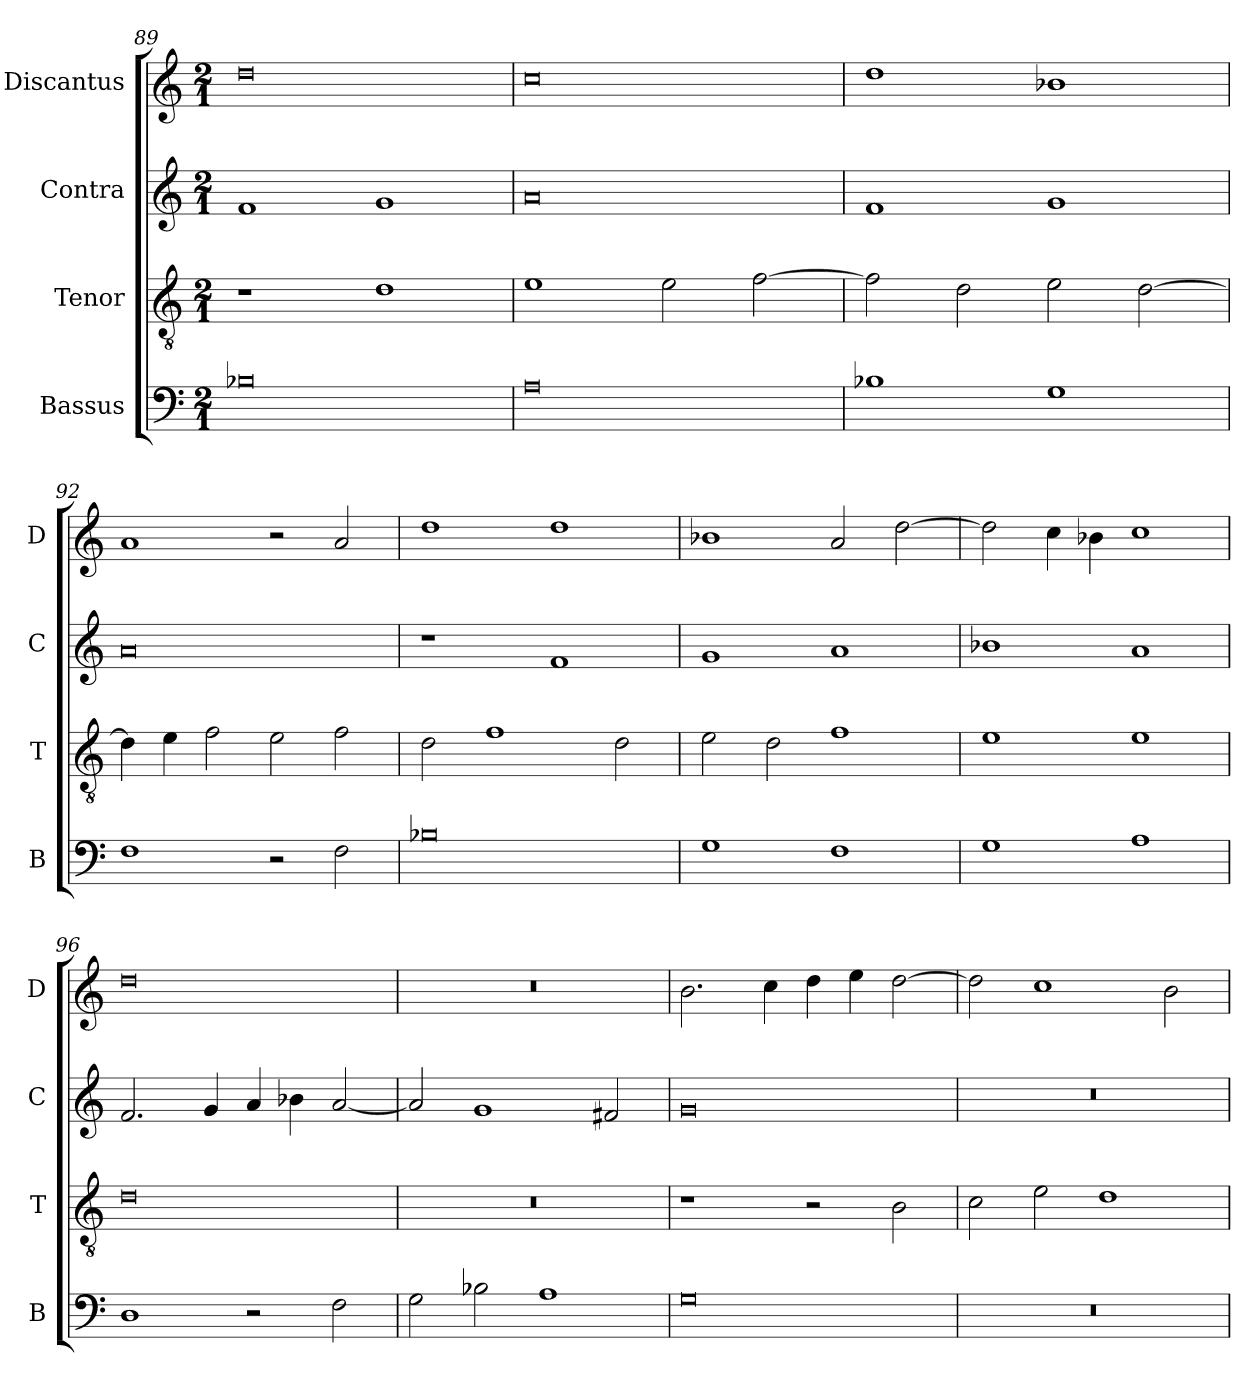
**kern	**kern	**kern	**kern
*part4	*part3	*part2	*part1
*staff4	*staff3	*staff2	*staff1
*I"Bassus	*I"Tenor	*I"Contra	*I"Discantus
*I'B	*I'T	*I'C	*I'D
*clefF4	*clefGv2	*clefG2	*clefG2
*k[]	*k[]	*k[]	*k[]
*M2/1	*M2/1	*M2/1	*M2/1
=89	=89	=89	=89
0B-X	1r	1f	0dd
.	1d	1g	.
=90	=90	=90	=90
0A	1e	0a	0cc
.	2e\	.	.
.	[2f\	.	.
=91	=91	=91	=91
1B-X	2f\]	1f	1dd
.	2d\	.	.
1G	2e\	1g	1b-X
.	[2d\	.	.
=92	=92	=92	=92
1F	4d\]	0a	1a
.	4e\	.	.
.	2f\	.	.
2r	2e\	.	2r
2F\	2f\	.	2a/
=93	=93	=93	=93
0B-X	2d\	1r	1dd
.	1f	.	.
.	.	1f	1dd
.	2d\	.	.
=94	=94	=94	=94
1G	2e\	1g	1b-X
.	2d\	.	.
1F	1f	1a	2a/
.	.	.	[2dd\
=95	=95	=95	=95
1G	1e	1b-X	2dd\]
.	.	.	4cc\
.	.	.	4b-X\
1A	1e	1a	1cc
=96	=96	=96	=96
1D	0d	2.f/	0dd
.	.	4g/	.
2r	.	4a/	.
.	.	4b-X\	.
2F\	.	[2a/	.
=97	=97	=97	=97
2G\	0r	2a/]	0r
2B-X\	.	1g	.
1A	.	.	.
.	.	2f#X/	.
=98	=98	=98	=98
0G	1r	0g	2.b\
.	.	.	4cc\
.	2r	.	4dd\
.	.	.	4ee\
.	2B\	.	[2dd\
=99	=99	=99	=99
0r	2c\	0r	2dd\]
.	2e\	.	1cc
.	1d	.	.
.	.	.	2b\
=	=	=	=
*-	*-	*-	*-
